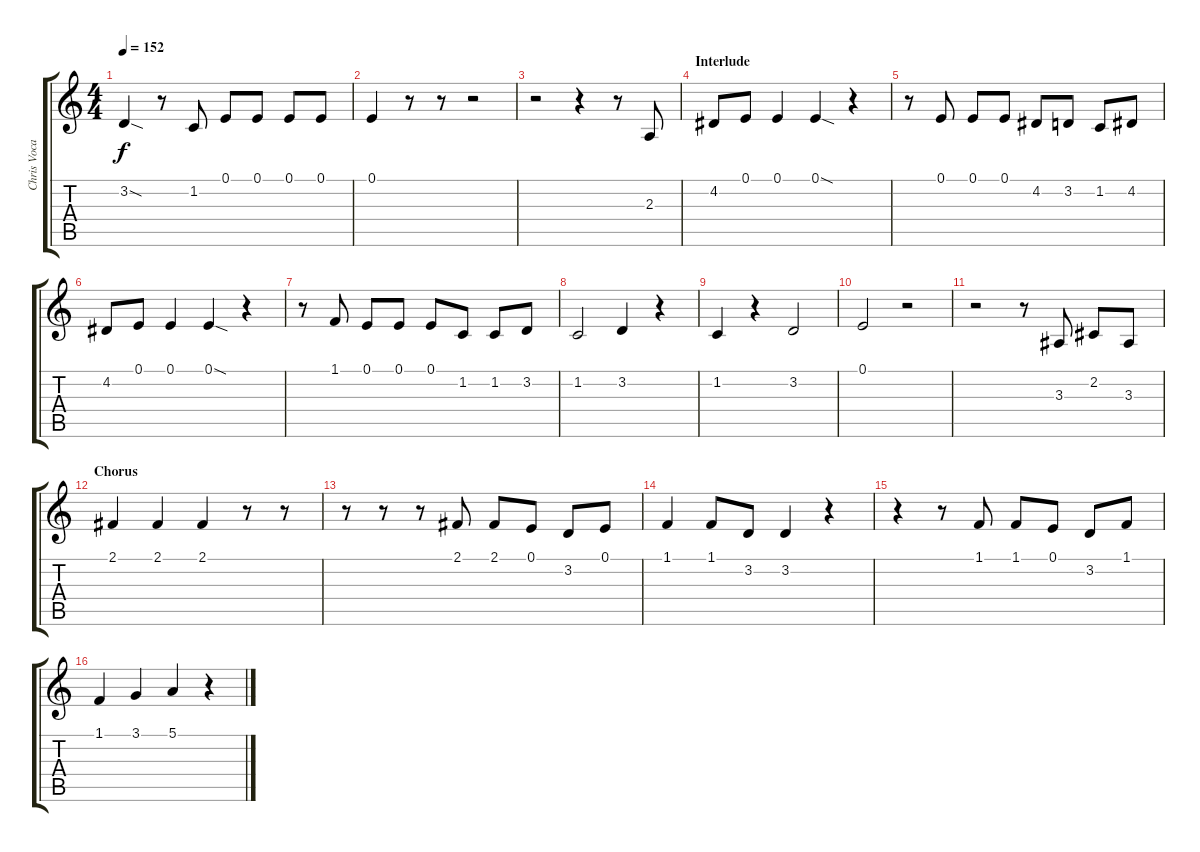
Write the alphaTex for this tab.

\track ("Chris Vocals" "Chris Voca") {instrument lead2sawtooth}
\staff {score tabs}
\tuning (E4 B3 G3 D3 A2 E2) {hide}
\ts (4 4)
\tempo 152
\clef g2
\ks c
3.2{sod}.4{dy f} r.8 1.2.8 0.1.8 0.1.8 0.1.8 0.1.8 |
0.1.4 r.8 r.8 r.2 |
r.2 r.4 r.8 2.3.8 |
\section ("" "Interlude")
4.2.8 0.1.8 0.1.4 0.1{sod}.4 r.4 |
r.8 0.1.8 0.1.8 0.1.8 4.2.8 3.2.8 1.2.8 4.2.8 |
4.2.8 0.1.8 0.1.4 0.1{sod}.4 r.4 |
r.8 1.1.8 0.1.8 0.1.8 0.1.8 1.2.8 1.2.8 3.2.8 |
1.2.2 3.2.4 r.4 |
1.2.4 r.4 3.2.2 |
0.1.2 r.2 |
r.2 r.8 3.3.8 2.2.8 3.3.8 |
\section ("" "Chorus")
2.1.4 2.1.4 2.1.4 r.8 r.8 |
r.8 r.8 r.8 2.1.8 2.1.8 0.1.8 3.2.8 0.1.8 |
1.1.4 1.1.8 3.2.8 3.2.4 r.4 |
r.4 r.8 1.1.8 1.1.8 0.1.8 3.2.8 1.1.8 |
1.1.4 3.1.4 5.1.4 r.4
